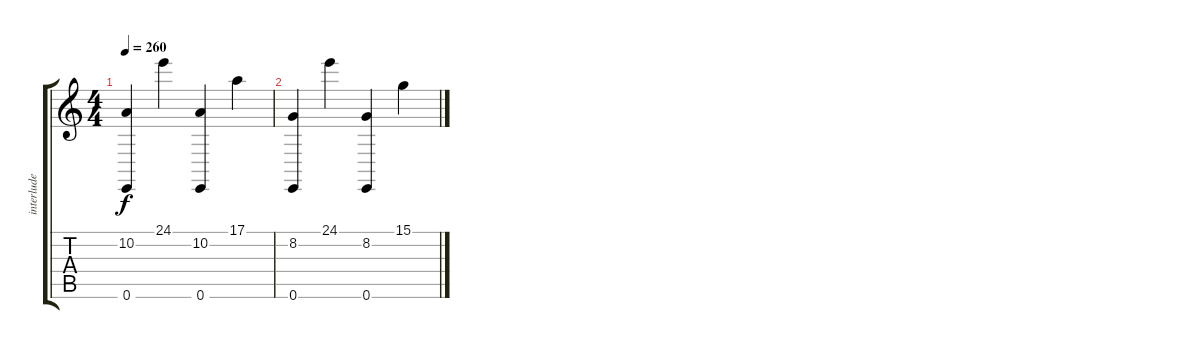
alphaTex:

\track ("interlude" "interlude") {instrument brightacousticpiano}
\staff {score tabs}
\tuning (E4 B3 G3 D3 A2 E2) {hide}
\ts (4 4)
\tempo 260
\clef g2
\ks c
(10.2 0.6).4{dy f} 24.1.4 (10.2 0.6).4 17.1.4 |
(8.2 0.6).4 24.1.4 (8.2 0.6).4 15.1.4
